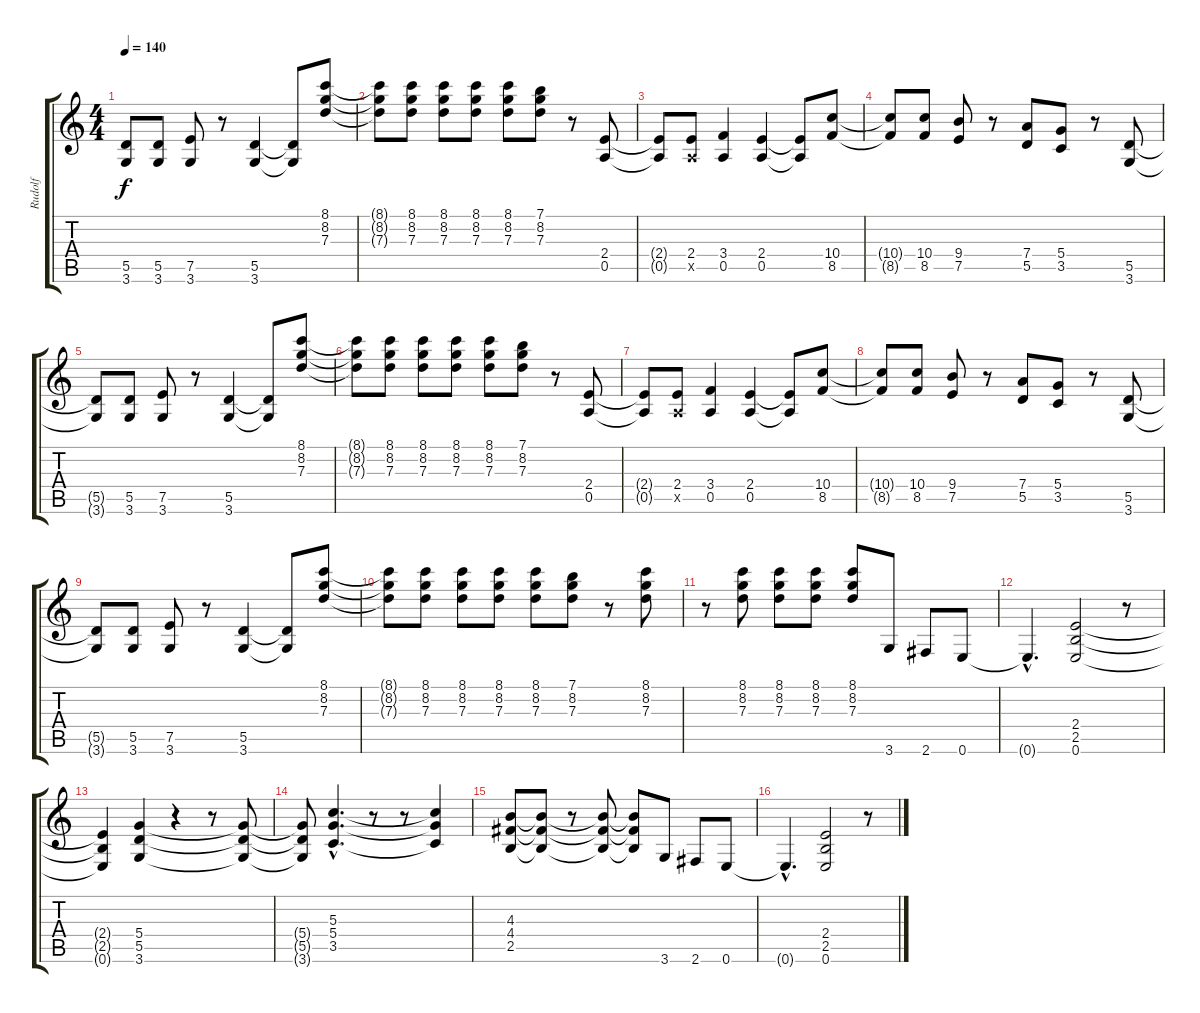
\track ("Rudolf" "Rudolf") {instrument distortionguitar}
\staff {score tabs}
\tuning (E4 B3 G3 D3 A2 E2) {hide}
\ts (4 4)
\tempo 140
\clef g2
\ks c
(5.5{t} 3.6{t}).8{dy f} (5.5 3.6).8 (7.5 3.6).8 r.8 (5.5 3.6).4 (5.5{t} 3.6{t}).8 (8.1 8.2 7.3).8 |
(8.1{t} 8.2{t} 7.3{t}).8 (8.1 8.2 7.3).8 (8.1 8.2 7.3).8 (8.1 8.2 7.3).8 (8.1 8.2 7.3).8 (7.1 8.2 7.3).8 r.8 (2.4 0.5).8 |
(2.4{t} 0.5{t}).8 (2.4 0.5{x}).8 (3.4 0.5).4 (2.4 0.5).4 (2.4{t} 0.5{t}).8 (10.4 8.5).8 |
(10.4{t} 8.5{t}).8 (10.4 8.5).8 (9.4 7.5).8 r.8 (7.4 5.5).8 (5.4 3.5).8 r.8 (5.5 3.6).8 |
(5.5{t} 3.6{t}).8 (5.5 3.6).8 (7.5 3.6).8 r.8 (5.5 3.6).4 (5.5{t} 3.6{t}).8 (8.1 8.2 7.3).8 |
(8.1{t} 8.2{t} 7.3{t}).8 (8.1 8.2 7.3).8 (8.1 8.2 7.3).8 (8.1 8.2 7.3).8 (8.1 8.2 7.3).8 (7.1 8.2 7.3).8 r.8 (2.4 0.5).8 |
(2.4{t} 0.5{t}).8 (2.4 0.5{x}).8 (3.4 0.5).4 (2.4 0.5).4 (2.4{t} 0.5{t}).8 (10.4 8.5).8 |
(10.4{t} 8.5{t}).8 (10.4 8.5).8 (9.4 7.5).8 r.8 (7.4 5.5).8 (5.4 3.5).8 r.8 (5.5 3.6).8 |
(5.5{t} 3.6{t}).8 (5.5 3.6).8 (7.5 3.6).8 r.8 (5.5 3.6).4 (5.5{t} 3.6{t}).8 (8.1 8.2 7.3).8 |
(8.1{t} 8.2{t} 7.3{t}).8 (8.1 8.2 7.3).8 (8.1 8.2 7.3).8 (8.1 8.2 7.3).8 (8.1 8.2 7.3).8 (7.1 8.2 7.3).8 r.8 (8.1 8.2 7.3).8 |
r.8 (8.1 8.2 7.3).8 (8.1 8.2 7.3).8 (8.1 8.2 7.3).8 (8.1 8.2 7.3).8 3.6.8 2.6.8 0.6.8 |
0.6{hac t}.4{d} (2.4 2.5 0.6).2 r.8 |
(2.4{t} 2.5{t} 0.6{t}).4 (5.4 5.5 3.6).4 r.4 r.8 (5.4{t} 5.5{t} 3.6{t}).8 |
(5.4{t} 5.5{t} 3.6{t}).8 (5.3{hac} 5.4{hac} 3.5{hac}).4{d} r.8 r.8 (5.3{t} 5.4{t} 3.5{t}).4 |
(4.3 4.4 2.5).8 (4.3{t} 4.4{t} 2.5{t}).8 r.8 (4.3{t} 4.4{t} 2.5{t}).8 (4.3{t} 4.4{t} 2.5{t}).8 3.6.8 2.6.8 0.6.8 |
0.6{hac t}.4{d} (2.4 2.5 0.6).2 r.8
